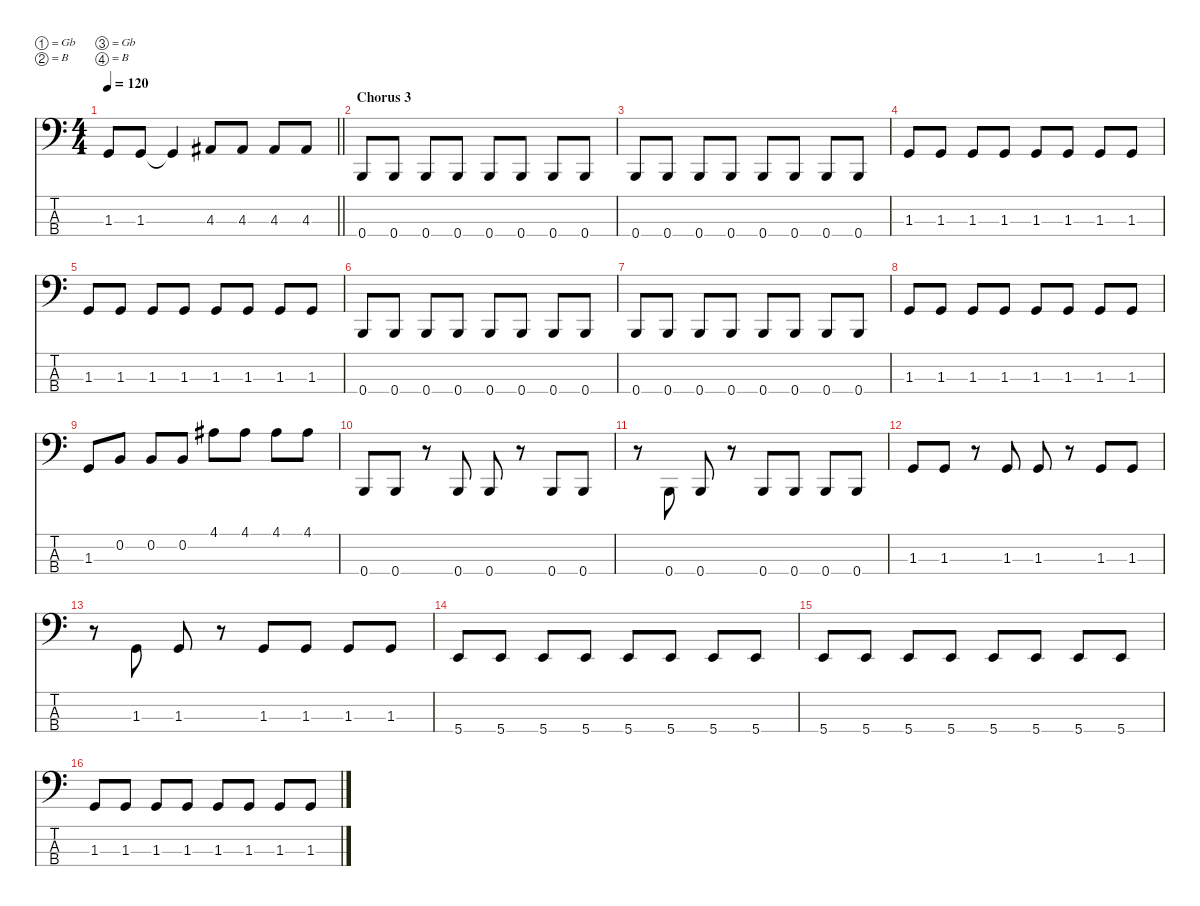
\defaultSystemsLayout 4
\hideDynamics
\bracketExtendMode nobrackets
\singleTrackTrackNamePolicy hidden
\multiTrackTrackNamePolicy hidden
\firstSystemTrackNameMode fullname
\firstSystemTrackNameOrientation horizontal
\otherSystemsTrackNameOrientation horizontal
\track ("Bass Guitar" "el.bs.") {instrument electricbassfinger}
\staff {score tabs}
\tuning (Gb2 B1 Gb1 B0)
\ts (4 4)
\tempo 120
\clef f4
\barLineRight lightlight
\ks c
1.3{t}.8{dy f beam Up} 1.3.8{beam Up} 1.3{t}.4{beam Up} 4.3{acc #}.8{beam Up} 4.3{acc #}.8{beam Up} 4.3{acc #}.8{beam Up} 4.3{acc #}.8{beam Up} |
\section ("" "Chorus 3")
0.4.8{beam Up} 0.4.8{beam Up} 0.4.8{beam Up} 0.4.8{beam Up} 0.4.8{beam Up} 0.4.8{beam Up} 0.4.8{beam Up} 0.4.8{beam Up} |
0.4.8{beam Up} 0.4.8{beam Up} 0.4.8{beam Up} 0.4.8{beam Up} 0.4.8{beam Up} 0.4.8{beam Up} 0.4.8{beam Up} 0.4.8{beam Up} |
1.3.8{beam Up} 1.3.8{beam Up} 1.3.8{beam Up} 1.3.8{beam Up} 1.3.8{beam Up} 1.3.8{beam Up} 1.3.8{beam Up} 1.3.8{beam Up} |
1.3.8{beam Up} 1.3.8{beam Up} 1.3.8{beam Up} 1.3.8{beam Up} 1.3.8{beam Up} 1.3.8{beam Up} 1.3.8{beam Up} 1.3.8{beam Up} |
0.4.8{beam Up} 0.4.8{beam Up} 0.4.8{beam Up} 0.4.8{beam Up} 0.4.8{beam Up} 0.4.8{beam Up} 0.4.8{beam Up} 0.4.8{beam Up} |
0.4.8{beam Up} 0.4.8{beam Up} 0.4.8{beam Up} 0.4.8{beam Up} 0.4.8{beam Up} 0.4.8{beam Up} 0.4.8{beam Up} 0.4.8{beam Up} |
1.3.8{beam Up} 1.3.8{beam Up} 1.3.8{beam Up} 1.3.8{beam Up} 1.3.8{beam Up} 1.3.8{beam Up} 1.3.8{beam Up} 1.3.8{beam Up} |
1.3.8{beam Up} 0.2.8{beam Up} 0.2.8{beam Up} 0.2.8{beam Up} 4.1{acc #}.8{beam Down} 4.1{acc #}.8{beam Down} 4.1{acc #}.8{beam Down} 4.1{acc #}.8{beam Down} |
0.4.8{beam Up} 0.4.8{beam Up} r.8{beam Up} 0.4.8{beam Up} 0.4.8{beam Up} r.8{beam Up} 0.4.8{beam Up} 0.4.8{beam Up} |
r.8{beam Down} 0.4.8{beam Up} 0.4.8{beam Up} r.8{beam Up} 0.4.8{beam Up} 0.4.8{beam Up} 0.4.8{beam Up} 0.4.8{beam Up} |
1.3.8{beam Up} 1.3.8{beam Up} r.8{beam Up} 1.3.8{beam Up} 1.3.8{beam Up} r.8{beam Up} 1.3.8{beam Up} 1.3.8{beam Up} |
r.8{beam Down} 1.3.8{beam Up} 1.3.8{beam Up} r.8{beam Up} 1.3.8{beam Up} 1.3.8{beam Up} 1.3.8{beam Up} 1.3.8{beam Up} |
5.4.8{beam Up} 5.4.8{beam Up} 5.4.8{beam Up} 5.4.8{beam Up} 5.4.8{beam Up} 5.4.8{beam Up} 5.4.8{beam Up} 5.4.8{beam Up} |
5.4.8{beam Up} 5.4.8{beam Up} 5.4.8{beam Up} 5.4.8{beam Up} 5.4.8{beam Up} 5.4.8{beam Up} 5.4.8{beam Up} 5.4.8{beam Up} |
1.3.8{beam Up} 1.3.8{beam Up} 1.3.8{beam Up} 1.3.8{beam Up} 1.3.8{beam Up} 1.3.8{beam Up} 1.3.8{beam Up} 1.3.8{beam Up}
